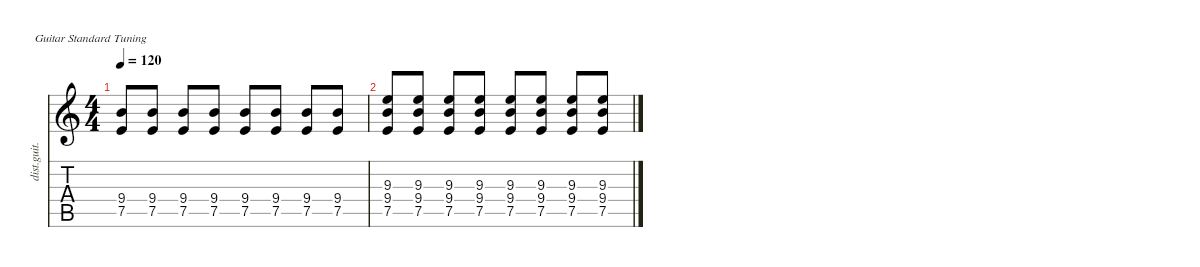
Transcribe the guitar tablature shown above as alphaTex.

\defaultSystemsLayout 4
\hideDynamics
\bracketExtendMode nobrackets
\otherSystemsTrackNameOrientation horizontal
\track ("Distortion Guitar" "dist.guit.") {instrument distortionguitar}
\staff {score tabs}
\tuning (E4 B3 G3 D3 A2 E2)
\ts (4 4)
\tempo 120
\clef g2
\ks c
(7.5 9.4).8{dy mf beam Up} (7.5 9.4).8{beam Up} (7.5 9.4).8{beam Up} (7.5 9.4).8{beam Up} (7.5 9.4).8{beam Up} (7.5 9.4).8{beam Up} (7.5 9.4).8{beam Up} (7.5 9.4).8{beam Up} |
(9.4 9.3 7.5).8{beam Up} (9.4 9.3 7.5).8{beam Up} (9.4 9.3 7.5).8{beam Up} (9.4 9.3 7.5).8{beam Up} (9.4 9.3 7.5).8{beam Up} (9.4 9.3 7.5).8{beam Up} (9.4 9.3 7.5).8{beam Up} (9.4 9.3 7.5).8{beam Up}
